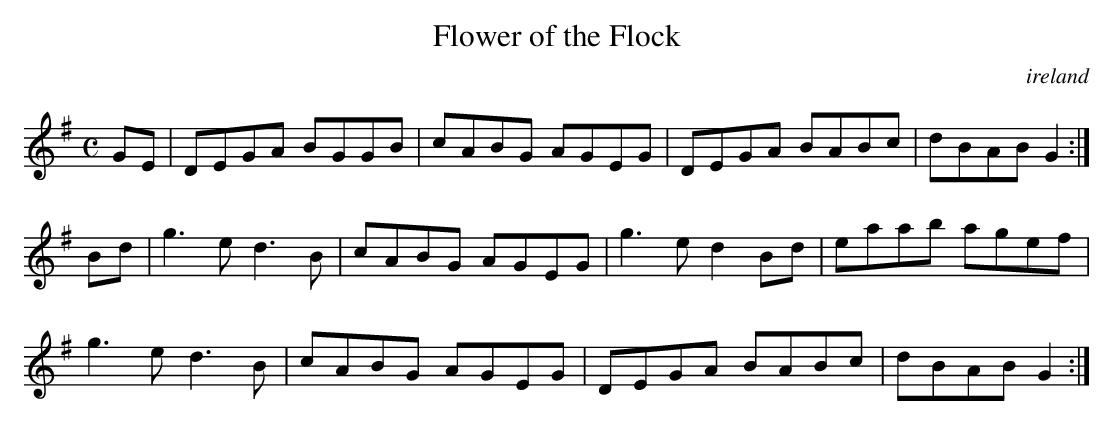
X:1
T:Flower of the Flock
O:ireland
M:C
L:1/8
K:G Major
GE|DEGA BGGB|cABG AGEG|DEGA BABc|dBAB G2:|!
Bd|g3e d3B|cABG AGEG|g3e d2Bd|eaab agef|!
g3e d3B|cABG AGEG|DEGA BABc|dBAB G2:|!
